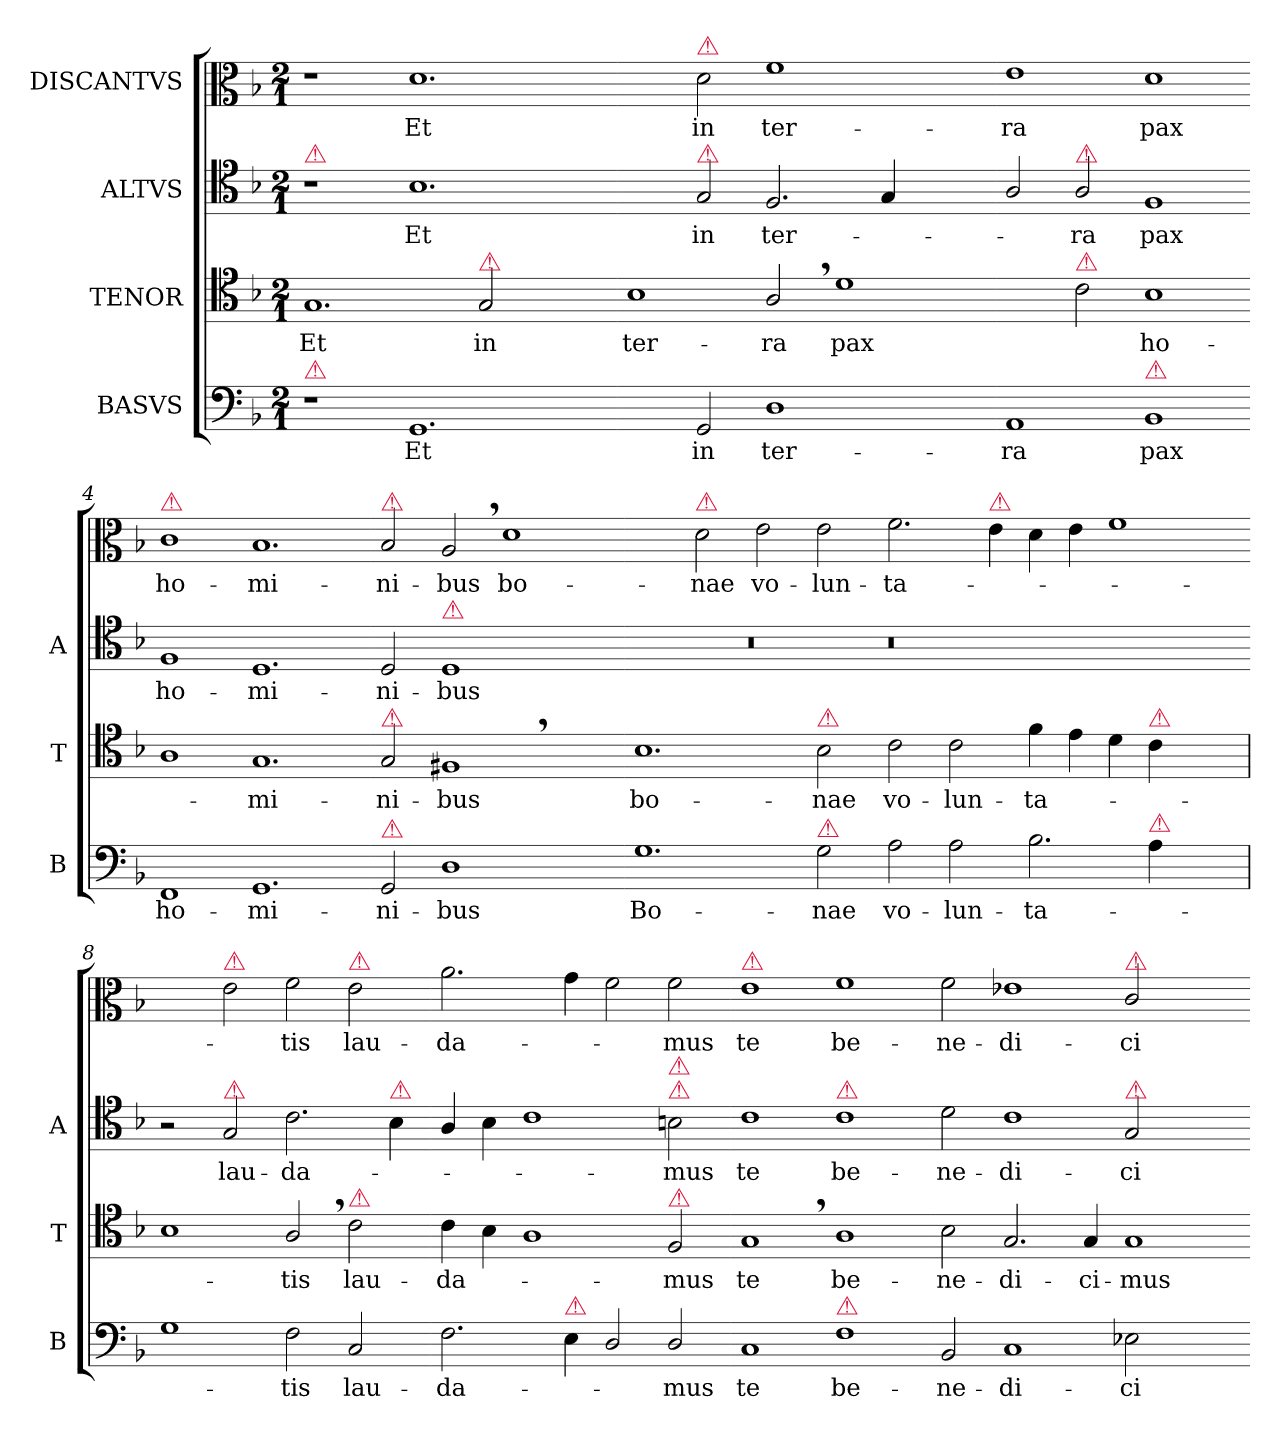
**kern	**text	**kern	**text	**kern	**text	**kern	**text
*part4	*part4	*part3	*part3	*part2	*part2	*part1	*part1
*staff4	*staff4	*staff3	*staff3	*staff2	*staff2	*staff1	*staff1
*I"BASVS	*	*I"TENOR	*	*I"ALTVS	*	*I"DISCANTVS	*
*I'B	*	*I'T	*	*I'A	*	*	*
*clefF4	*	*clefC4	*	*clefC4	*	*clefC3	*
*k[b-]	*	*k[b-]	*	*k[b-]	*	*k[b-]	*
*F:	*	*F:	*	*F:	*	*F:	*
*M2/1	*	*M2/1	*	*M2/1	*	*M2/1	*
=1	=1	=1	=1	=1	=1	=1	=1
!	!	!	!	!LO:TX:a:color=crimson:t=⚠	!	!	!
!LO:TX:a:color=crimson:t=⚠	!	!	!	!	!	!	!
1r	.	1.G	Et	1r	.	1r	.
1.GG	Et	.	.	1.B-	Et	1.d	Et
!	!	!LO:TX:a:color=crimson:t=⚠	!	!	!	!	!
.	.	2G/	in	.	.	.	.
.	.	2ryy	.	.	.	.	.
=2-	=2-	=2-	=2-	=2-	=2-	=2-	=2-
2ryy	.	1B-	ter-	2ryy	.	2ryy	.
!	!	!	!	!	!	!LO:TX:a:color=crimson:t=⚠	!
!	!	!	!	!LO:TX:a:color=crimson:t=⚠	!	!	!
2GG/	in	.	.	2G/	in	2d\	in
1D	ter-	2A,/	-ra	2.F/	ter-	1f	ter-
.	.	1d\	pax	.	.	.	.
.	.	.	.	4G/	.	.	.
2ryy	.	.	.	2ryy	.	2ryy	.
=3-	=3-	=3-	=3-	=3-	=3-	=3-	=3-
1AA	-ra	2ryy	.	2A/	.	1e	-ra
!	!	!	!	!LO:TX:a:color=crimson:t=⚠	!	!	!
!	!	!LO:TX:a:color=crimson:t=⚠	!	!	!	!	!
.	.	2c\	.	2A/	-ra	.	.
!LO:TX:a:color=crimson:t=⚠	!	!	!	!	!	!	!
1BB-	pax	1B-	ho-	1F	pax	1d	pax
=4-	=4-	=4-	=4-	=4-	=4-	=4-	=4-
!	!	!	!	!	!	!LO:TX:a:color=crimson:t=⚠	!
1FF	ho-	1A	.	1F	ho-	1c	ho-
1.GG	-mi-	1.G	-mi-	1.D	-mi-	1.B-	-mi-
=5-	=5-	=5-	=5-	=5-	=5-	=5-	=5-
!	!	!	!	!	!	!LO:TX:a:color=crimson:t=⚠	!
!	!	!LO:TX:a:color=crimson:t=⚠	!	!	!	!	!
!LO:TX:a:color=crimson:t=⚠	!	!	!	!	!	!	!
2GG/	-ni-	2G/	-ni-	2D/	-ni-	2B-/	-ni-
!	!	!	!	!LO:TX:a:color=crimson:t=⚠	!	!	!
1D	-bus	1F#X,	-bus	1D	-bus	2A,/	-bus
.	.	.	.	.	.	1d\	bo-
2ryy	.	2ryy	.	2ryy	.	.	.
=6-	=6-	=6-	=6-	=6-	=6-	=6-	=6-
1.G	Bo-	1.B-	bo-	0r	.	2ryy	.
!	!	!	!	!	!	!LO:TX:a:color=crimson:t=⚠	!
.	.	.	.	.	.	2d\	-nae
.	.	.	.	.	.	2e\	vo-
!	!	!LO:TX:a:color=crimson:t=⚠	!	!	!	!	!
!LO:TX:a:color=crimson:t=⚠	!	!	!	!	!	!	!
2G\	-nae	2B-\	-nae	.	.	2e\	-lun-
=7-	=7-	=7-	=7-	=7-	=7-	=7-	=7-
2A\	vo-	2c\	vo-	0r	.	2.f\	-ta-
2A\	-lun-	2c\	-lun-	.	.	.	.
!	!	!	!	!	!	!LO:TX:a:color=crimson:t=⚠	!
.	.	.	.	.	.	4e\	.
2.B-\	-ta-	4f\	-ta-	.	.	4d\	.
.	.	4e\	.	.	.	4e\	.
.	.	4d\	.	.	.	1f\	.
!	!	!LO:TX:a:color=crimson:t=⚠	!	!	!	!	!
!LO:TX:a:color=crimson:t=⚠	!	!	!	!	!	!	!
4A\	.	4c\	.	.	.	.	.
2ryy	.	2ryy	.	2ryy	.	.	.
=8	=8-	=8	=8-	=8-	=8-	=8-	=8-
1G	.	1B-	.	2r	.	2ryy	.
!	!	!	!	!	!	!LO:TX:a:color=crimson:t=⚠	!
!	!	!	!	!LO:TX:a:color=crimson:t=⚠	!	!	!
.	.	.	.	2G/	lau-	2e\	.
2F\	-tis	2A,/	-tis	2.c\	-da-	2f\	-tis
!	!	!	!	!	!	!LO:TX:a:color=crimson:t=⚠	!
!	!	!LO:TX:a:color=crimson:t=⚠	!	!	!	!	!
2C/	lau-	2c\	lau-	.	.	2e\	lau-
!	!	!	!	!LO:TX:a:color=crimson:t=⚠	!	!	!
.	.	.	.	4B-\	.	.	.
=9-	=9-	=9-	=9-	=9-	=9-	=9-	=9-
2.F\	-da-	4c\	-da-	4A/	.	2.a\	-da-
.	.	4B-\	.	4B-\	.	.	.
.	.	1A	.	1c	.	.	.
!LO:TX:a:color=crimson:t=⚠	!	!	!	!	!	!	!
4E\	.	.	.	.	.	4g\	.
2D/	.	.	.	.	.	2f\	.
!	!	!	!	!LO:TX:a:color=crimson:t=⚠	!	!	!
!	!	!	!	!LO:TX:a:color=crimson:t=⚠	!	!	!
!	!	!LO:TX:a:color=crimson:t=⚠	!	!	!	!	!
2D/	-mus	2F/	-mus	2Bn\	-mus	2f\	-mus
=10-	=10-	=10-	=10-	=10-	=10-	=10-	=10-
!	!	!	!	!	!	!LO:TX:a:color=crimson:t=⚠	!
1C	te	1G,	te	1c	te	1e	te
!	!	!	!	!LO:TX:a:color=crimson:t=⚠	!	!	!
!LO:TX:a:color=crimson:t=⚠	!	!	!	!	!	!	!
1F	be-	1A	be-	1c	be-	1f	be-
=11-	=11-	=11-	=11-	=11-	=11-	=11-	=11-
2BB-/	-ne-	2B-\	-ne-	2d\	-ne-	2f\	-ne-
1C	-di-	2.G/	-di-	1c	-di-	1e-X	-di-
.	.	4G/	-ci-	.	.	.	.
!	!	!	!	!	!	!LO:TX:a:color=crimson:t=⚠	!
!	!	!	!	!LO:TX:a:color=crimson:t=⚠	!	!	!
2E-X\	-ci-	1G/	-mus	2G/	-ci-	2c/	-ci-
2ryy	.	.	.	2ryy	.	2ryy	.
=-	=-	=-	=-	=-	=-	=-	=-
*-	*-	*-	*-	*-	*-	*-	*-
